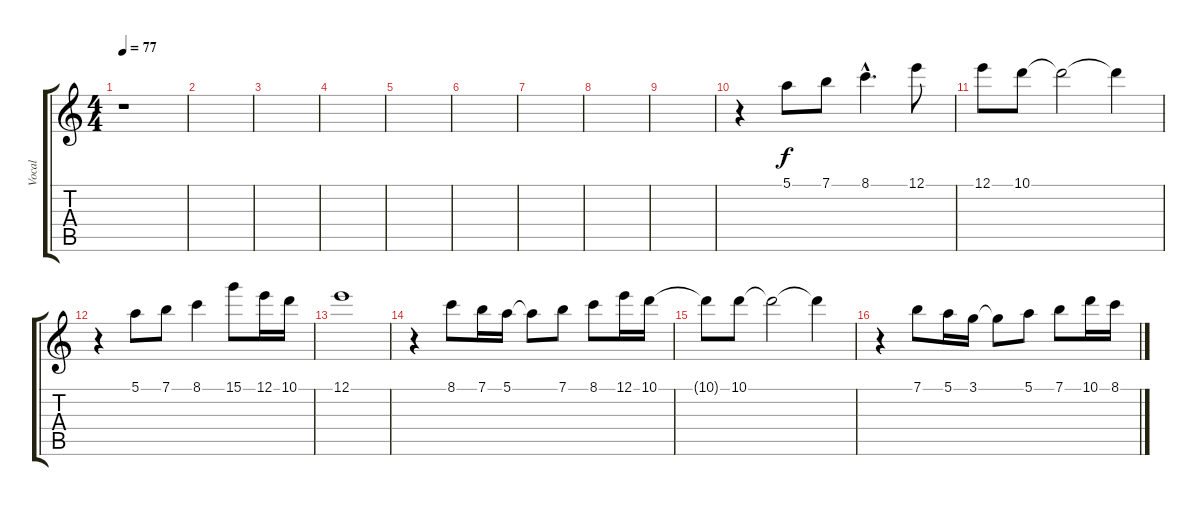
\track ("Vocal" "Vocal") {instrument distortionguitar}
\staff {score tabs}
\tuning (E4 B3 G3 D3 A2 E2) {hide}
\ts (4 4)
\tempo 77
\clef g2
\ks c
r.1{dy f} |
|
|
|
|
|
|
|
|
r.4 5.1.8 7.1.8 8.1{hac}.4{d} 12.1.8 |
12.1.8 10.1.8 10.1{t}.2 10.1{t}.4 |
r.4 5.1.8 7.1.8 8.1.4 15.1.8 12.1.16 10.1.16 |
12.1.1 |
r.4 8.1.8 7.1.16 5.1.16 5.1{t}.8 7.1.8 8.1.8 12.1.16 10.1.16 |
10.1{t}.8 10.1.8 10.1{t}.2 10.1{t}.4 |
r.4 7.1.8 5.1.16 3.1.16 3.1{t}.8 5.1.8 7.1.8 10.1.16 8.1.16
